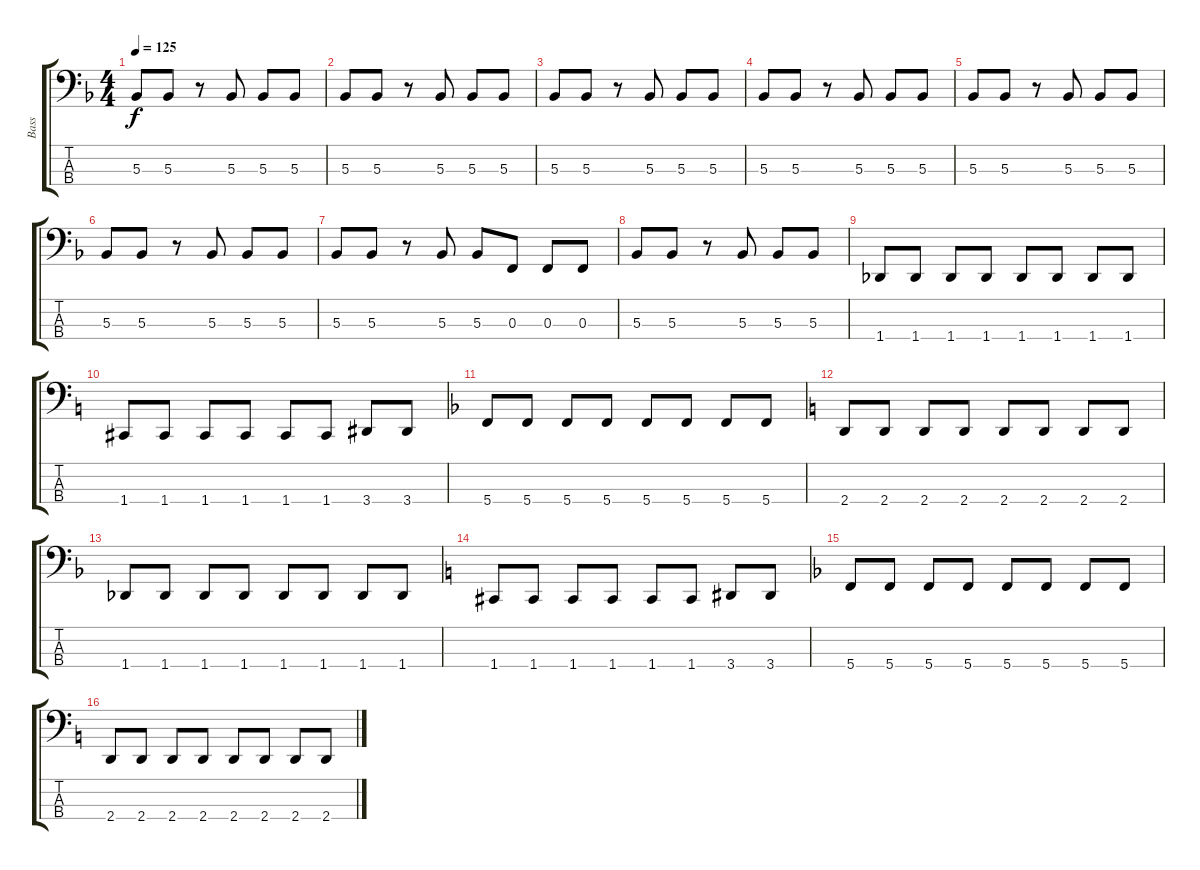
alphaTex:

\track ("Bass" "Bass") {instrument electricbassfinger}
\staff {score tabs}
\tuning (Eb2 Bb1 F1 C1) {hide}
\ts (4 4)
\tempo 125
\clef f4
\ks f
5.3.8{dy f} 5.3.8 r.8 5.3.8 5.3.8 5.3.8 |
5.3.8 5.3.8 r.8 5.3.8 5.3.8 5.3.8 |
5.3.8 5.3.8 r.8 5.3.8 5.3.8 5.3.8 |
5.3.8 5.3.8 r.8 5.3.8 5.3.8 5.3.8 |
5.3.8 5.3.8 r.8 5.3.8 5.3.8 5.3.8 |
5.3.8 5.3.8 r.8 5.3.8 5.3.8 5.3.8 |
5.3.8 5.3.8 r.8 5.3.8 5.3.8 0.3.8 0.3.8 0.3.8 |
5.3.8 5.3.8 r.8 5.3.8 5.3.8 5.3.8 |
1.4.8 1.4.8 1.4.8 1.4.8 1.4.8 1.4.8 1.4.8 1.4.8 |
\ks c
1.4.8 1.4.8 1.4.8 1.4.8 1.4.8 1.4.8 3.4.8 3.4.8 |
\ks f
5.4.8 5.4.8 5.4.8 5.4.8 5.4.8 5.4.8 5.4.8 5.4.8 |
\ks c
2.4.8 2.4.8 2.4.8 2.4.8 2.4.8 2.4.8 2.4.8 2.4.8 |
\ks f
1.4.8 1.4.8 1.4.8 1.4.8 1.4.8 1.4.8 1.4.8 1.4.8 |
\ks c
1.4.8 1.4.8 1.4.8 1.4.8 1.4.8 1.4.8 3.4.8 3.4.8 |
\ks f
5.4.8 5.4.8 5.4.8 5.4.8 5.4.8 5.4.8 5.4.8 5.4.8 |
\ks c
2.4.8 2.4.8 2.4.8 2.4.8 2.4.8 2.4.8 2.4.8 2.4.8
